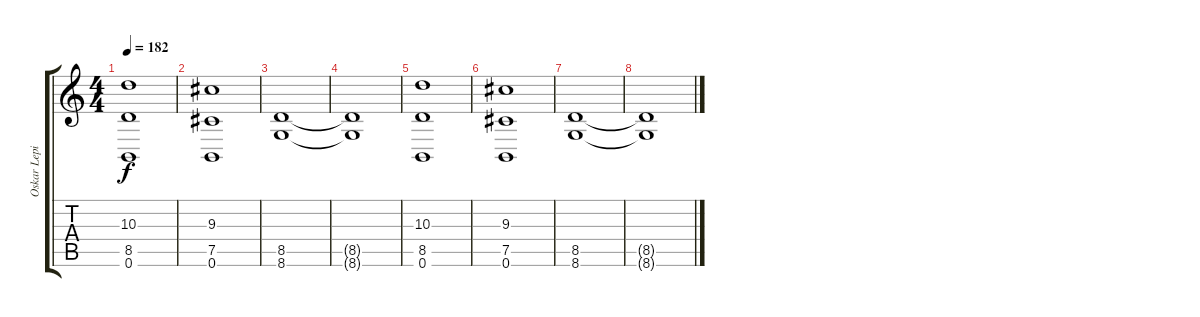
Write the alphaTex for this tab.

\track ("Oskar Lepik" "Oskar Lepi") {instrument overdrivenguitar}
\staff {score tabs}
\tuning (Db4 Ab3 E3 B2 Gb2 B1) {hide}
\ts (4 4)
\tempo 182
\clef g2
\ks c
(10.3 8.5 0.6).1{dy f} |
(9.3 7.5 0.6).1 |
(8.5 8.6).1 |
(8.5{t} 8.6{t}).1 |
(10.3 8.5 0.6).1 |
(9.3 7.5 0.6).1 |
(8.5 8.6).1 |
(8.5{t} 8.6{t}).1
